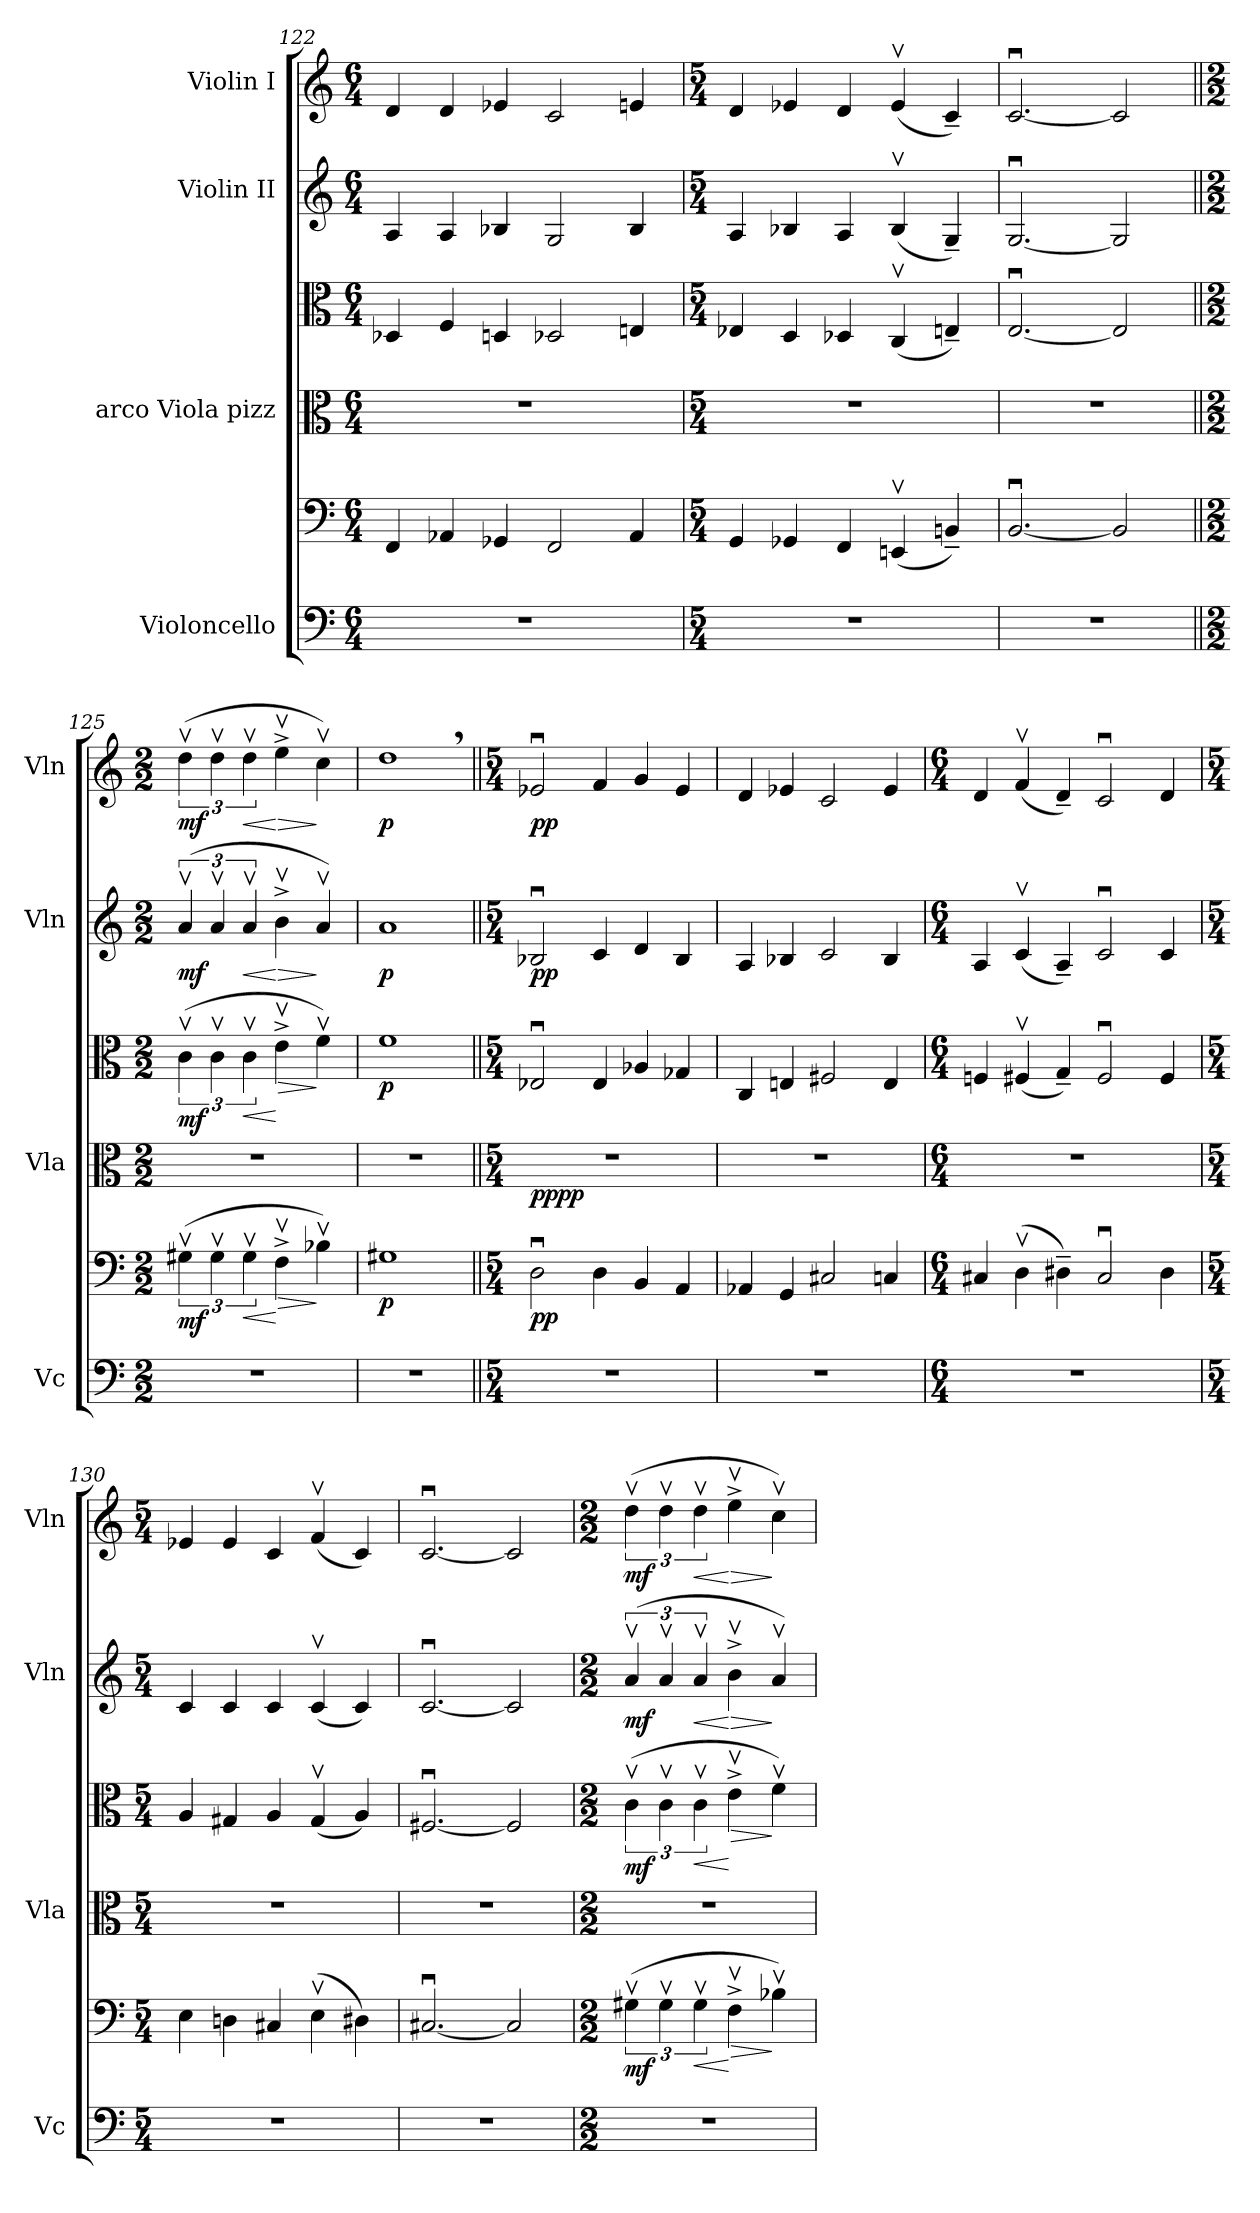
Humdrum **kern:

**kern	**kern	**dynam	**kern	**kern	**dynam	**kern	**dynam	**kern	**dynam
*part4	*part4	*part4	*part3	*part3	*part3	*part2	*part2	*part1	*part1
*staff6	*staff5	*staff5/6	*staff4	*staff3	*staff3/4	*staff2	*staff2	*staff1	*staff1
*I"Violoncello	*	*	*I"arco Viola                 pizz	*	*	*I"Violin II	*	*I"Violin I	*
*I'Vc	*	*	*I'Vla	*	*	*I'Vln	*	*I'Vln	*
*clefF4	*clefF4	*	*clefC3	*clefC3	*	*clefG2	*	*clefG2	*
*k[]	*k[]	*	*k[]	*k[]	*	*k[]	*	*k[]	*
*M6/4	*M6/4	*	*M6/4	*M6/4	*	*M6/4	*	*M6/4	*
=122	=122	=122	=122	=122	=122	=122	=122	=122	=122
1.r	4FF/	.	1.r	4D-X/	.	4A/	.	4d/	.
.	4AA-X/	.	.	4F/	.	4A/	.	4d/	.
.	4GG-X/	.	.	4Dn/	.	4B-X/	.	4e-X/	.
.	2FF/	.	.	2D-X/	.	2G/	.	2c/	.
.	4AA-/	.	.	4Eni/	.	4B-/	.	4en/	.
=123	=123	=123	=123	=123	=123	=123	=123	=123	=123
*M5/4	*M5/4	*	*M5/4	*M5/4	*	*M5/4	*	*M5/4	*
4%5r	4GG/	.	4%5r	4E-X/	.	4A/	.	4d/	.
.	4GG-X/	.	.	4D/	.	4B-X/	.	4e-X/	.
.	4FF/	.	.	4D-X/	.	4A/	.	4d/	.
.	(4EEniv/	.	.	(4Cv/	.	(4B-v/	.	(4e-v/	.
.	4BBni~/)	.	.	4En~/)	.	4G~/)	.	4c~/)	.
=124	=124	=124	=124	=124	=124	=124	=124	=124	=124
4%5r	[2.BBu/	.	4%5r	[2.Eu/	.	[2.Gu/	.	[2.cu/	.
.	2BB/]	.	.	2E/]	.	2G/]	.	2c/]	.
=125||	=125||	=125||	=125||	=125||	=125||	=125||	=125||	=125||	=125||
*M2/2	*M2/2	*	*M2/2	*M2/2	*	*M2/2	*	*M2/2	*
!	!	!LO:DY:b	!	!	!LO:DY:b	!	!LO:DY:b	!	!LO:DY:b
1r	(6G#Xv\	mf	1r	(6cv\	mf	(6av/	mf	(6ddv\	mf
.	6G#v\	.	.	6cv\	.	6av/	.	6ddv\	.
!	!	!LO:HP:b	!	!	!LO:HP:b	!	!LO:HP:b	!	!LO:HP:b
.	6G#v\	<	.	6cv\	<	6av/	<	6ddv\	<
!	!	!LO:HP:n=1:b	!	!	!LO:HP:n=1:b	!	!LO:HP:n=1:b	!	!LO:HP:n=1:b
.	4Fv^\	[ >	.	4ev^\	[ >	4bv^\	[ >	4eev^\	[ >
.	4B-Xv\)	]	.	4fv\)	]	4av/)	]	4ccv\)	]
=126	=126	=126	=126	=126	=126	=126	=126	=126	=126
!	!	!LO:DY:b	!	!	!LO:DY:b	!	!LO:DY:b	!	!LO:DY:b
1r	1G#X	p	1r	1f	p	1a	p	1dd,	p
=127||	=127||	=127||	=127||	=127||	=127||	=127||	=127||	=127||	=127||
*M5/4	*M5/4	*	*M5/4	*M5/4	*	*M5/4	*	*M5/4	*
!	!	!LO:DY:b	!	!	!LO:DY:b=2	!	!	!	!
!	!	!	!	!	!LO:DY:n=1:b	!	!LO:DY:b	!	!LO:DY:b
4%5r	2Du\	pp	4%5r	2E-Xu/	pp pp	2B-Xu/	pp	2e-Xu/	pp
.	4D\	.	.	4E-/	.	4c/	.	4f/	.
.	4BB/	.	.	4A-X/	.	4d/	.	4g/	.
.	4AA/	.	.	4G-X/	.	4B-/	.	4e-/	.
=128	=128	=128	=128	=128	=128	=128	=128	=128	=128
4%5r	4AA-X/	.	4%5r	4C/	.	4A/	.	4d/	.
.	4GG/	.	.	4Eni/	.	4B-X/	.	4e-X/	.
.	2C#X/	.	.	2F#X/	.	2c/	.	2c/	.
.	4Cn/	.	.	4E/	.	4B-/	.	4e-/	.
=129	=129	=129	=129	=129	=129	=129	=129	=129	=129
*M6/4	*M6/4	*	*M6/4	*M6/4	*	*M6/4	*	*M6/4	*
1.r	4C#X/	.	1.r	4Fni/	.	4A/	.	4d/	.
.	(4Dv\	.	.	(4F#Xv/	.	(4cv/	.	(4fv/	.
.	4D#X~\)	.	.	4G~/)	.	4A~/)	.	4d~/)	.
.	2C#u/	.	.	2F#u/	.	2cu/	.	2cu/	.
.	4D#\	.	.	4F#/	.	4c/	.	4d/	.
=130	=130	=130	=130	=130	=130	=130	=130	=130	=130
*M5/4	*M5/4	*	*M5/4	*M5/4	*	*M5/4	*	*M5/4	*
4%5r	4E\	.	4%5r	4A/	.	4c/	.	4e-X/	.
.	4Dni\	.	.	4G#X/	.	4c/	.	4e-/	.
.	4C#X/	.	.	4A/	.	4c/	.	4c/	.
.	(4Ev\	.	.	(4G#v/	.	(4cv/	.	(4fv/	.
.	4D#X\)	.	.	4A/)	.	4c/)	.	4c/)	.
=131	=131	=131	=131	=131	=131	=131	=131	=131	=131
4%5r	[2.C#Xu/	.	4%5r	[2.F#Xu/	.	[2.cu/	.	[2.cu/	.
.	2C#/]	.	.	2F#/]	.	2c/]	.	2c/]	.
=132	=132	=132	=132	=132	=132	=132	=132	=132	=132
*M2/2	*M2/2	*	*M2/2	*M2/2	*	*M2/2	*	*M2/2	*
!	!	!LO:DY:b	!	!	!LO:DY:b	!	!LO:DY:b	!	!LO:DY:b
1r	(6G#Xv\	mf	1r	(6cv\	mf	(6av/	mf	(6ddv\	mf
.	6G#v\	.	.	6cv\	.	6av/	.	6ddv\	.
!	!	!LO:HP:b	!	!	!LO:HP:b	!	!LO:HP:b	!	!LO:HP:b
.	6G#v\	<	.	6cv\	<	6av/	<	6ddv\	<
!	!	!LO:HP:n=1:b	!	!	!LO:HP:n=1:b	!	!LO:HP:n=1:b	!	!LO:HP:n=1:b
.	4Fv^\	[ >	.	4ev^\	[ >	4bv^\	[ >	4eev^\	[ >
.	4B-Xv\)	]	.	4fv\)	]	4av/)	]	4ccv\)	]
=	=	=	=	=	=	=	=	=	=
*-	*-	*-	*-	*-	*-	*-	*-	*-	*-
